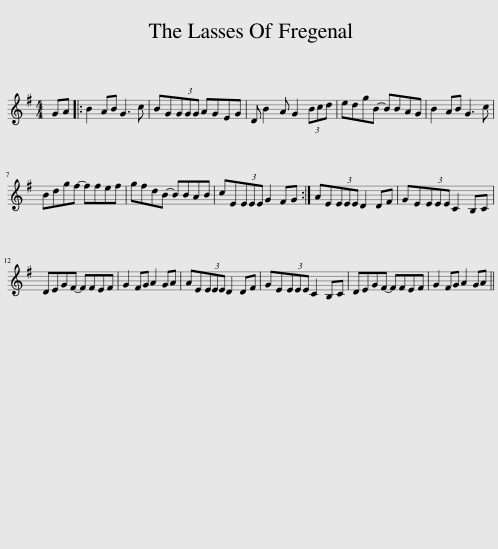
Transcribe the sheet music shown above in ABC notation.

X:1
L:1/8
M:4/4
I:linebreak $
K:G
V:1 treble
V:1
 GA |: B2 AB G3 c | BG(3GGG AGEG | D B2 A G2 (3Bcd | edgB- BBAG | %5
 B2 AB G3 c |$ Bdgf- ffef | gfdB- BBAB | cE(3EEE G2 FG :| AE(3EEE D2 DF | %10
 GE(3EEE C2 B,C |$ DEGF- FFEF | G2 FG A2 GA | AE(3EEE D2 DF | GE(3EEE C2 B,C | %15
 DEGF- FFEF | G2 FG A2 GA || %17
